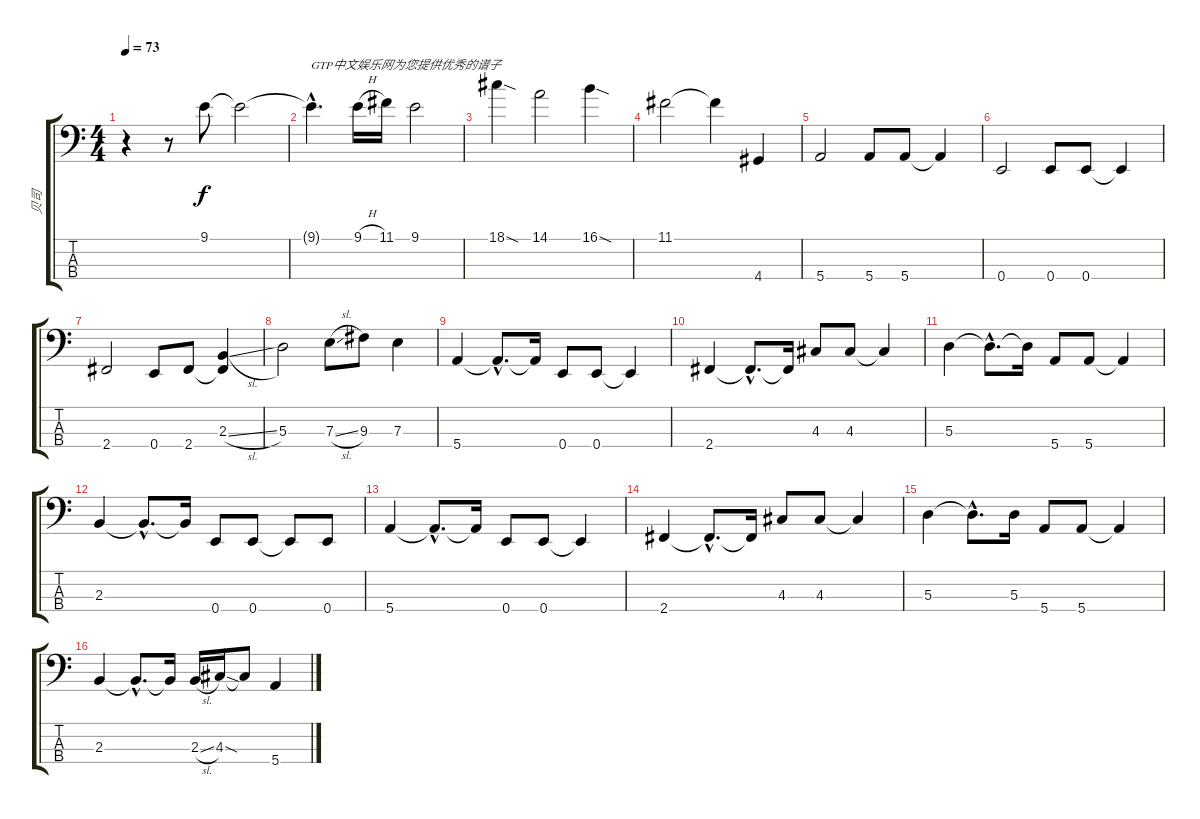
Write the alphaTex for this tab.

\track ("贝司" "贝司") {instrument electricbassfinger}
\staff {score tabs}
\tuning (G2 D2 A1 E1) {hide}
\ts (4 4)
\tempo 73
\clef f4
\ks c
r.4{dy f instrument electricbassfinger} r.8 9.1.8 9.1{t}.2 |
9.1{hac t}.4{d txt "GTP中文娱乐网为您提供优秀的谱子"} 9.1{h}.16 11.1.16 9.1.2 |
18.1{sod}.4 14.1.2 16.1{sod}.4 |
11.1.2 11.1{t}.4 4.4.4 |
5.4.2 5.4.8 5.4.8 5.4{t}.4 |
0.4.2 0.4.8 0.4.8 0.4{t}.4 |
2.4.2 0.4.8 2.4.8 (2.3{sl} 2.4{t}).4 |
5.3.2 7.3{sl}.8 9.3.8 7.3.4 |
5.4.4 5.4{hac t}.8{d} 5.4{t}.16 0.4.8 0.4.8 0.4{t}.4 |
2.4.4 2.4{hac t}.8{d} 2.4{t}.16 4.3.8 4.3.8 4.3{t}.4 |
5.3.4 5.3{hac t}.8{d} 5.3{t}.16 5.4.8 5.4.8 5.4{t}.4 |
2.3.4 2.3{hac t}.8{d} 2.3{t}.16 0.4.8 0.4.8 0.4{t}.8 0.4.8 |
5.4.4 5.4{hac t}.8{d} 5.4{t}.16 0.4.8 0.4.8 0.4{t}.4 |
2.4.4 2.4{hac t}.8{d} 2.4{t}.16 4.3.8 4.3.8 4.3{t}.4 |
5.3.4 5.3{hac t}.8{d} 5.3.16 5.4.8 5.4.8 5.4{t}.4 |
2.3.4 2.3{hac t}.8{d} 2.3{t}.16 2.3{sl}.16 4.3{sod}.16 4.3{t}.8 5.4.4
